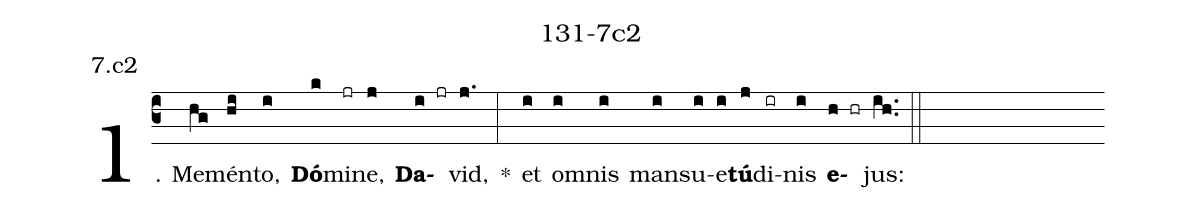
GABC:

name: 131-7c2;
annotation: 7.c2;
%%
(c3)1. Me(hg)mén(hi)to,(i) <b>Dó</b>(k)mi(jr)ne,(j) <b>Da</b>(i jr)vid,(j.) *(:) et(i) om(i)nis(i) man(i)su(i)e(i)<b>tú</b>(j)di(ir)nis(i) <b>e</b>(h hr)jus:(ih..) (::)
